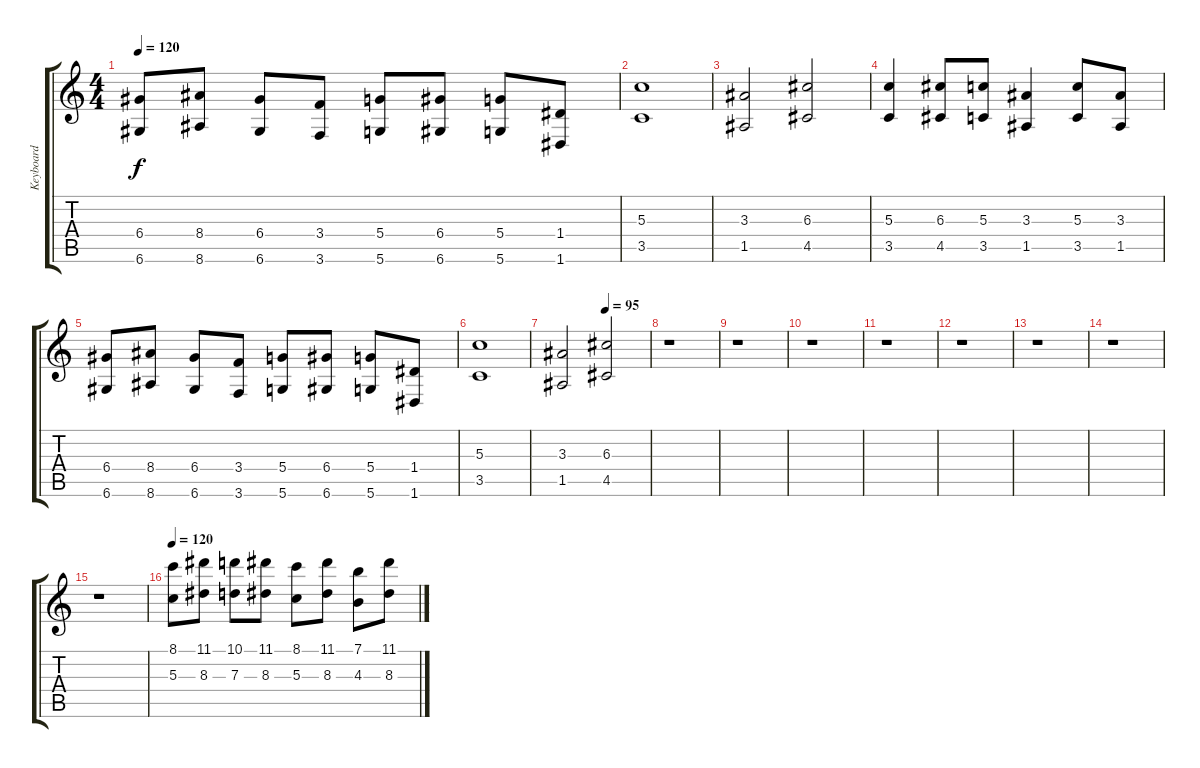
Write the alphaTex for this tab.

\track ("Keyboard" "Keyboard") {instrument stringensemble1}
\staff {score tabs}
\tuning (E5 B4 G4 D4 A3 D3) {hide}
\ts (4 4)
\tempo 120
\clef g2
\ks c
(6.4 6.6).8{dy f} (8.4 8.6).8 (6.4 6.6).8 (3.4 3.6).8 (5.4 5.6).8 (6.4 6.6).8 (5.4 5.6).8 (1.4 1.6).8 |
(5.3 3.5).1 |
(3.3 1.5).2 (6.3 4.5).2 |
(5.3 3.5).4 (6.3 4.5).8 (5.3 3.5).8 (3.3 1.5).4 (5.3 3.5).8 (3.3 1.5).8 |
(6.4 6.6).8 (8.4 8.6).8 (6.4 6.6).8 (3.4 3.6).8 (5.4 5.6).8 (6.4 6.6).8 (5.4 5.6).8 (1.4 1.6).8 |
(5.3 3.5).1 |
\tempo (95 0.5)
(3.3 1.5).2 (6.3 4.5).2 |
r.1 |
r.1 |
r.1 |
r.1 |
r.1 |
r.1 |
r.1 |
r.1{volume 6} |
\tempo 120
(8.1 5.3).8{volume 9 instrument tremolostrings} (11.1 8.3).8 (10.1 7.3).8 (11.1 8.3).8 (8.1 5.3).8 (11.1 8.3).8 (7.1 4.3).8 (11.1 8.3).8
